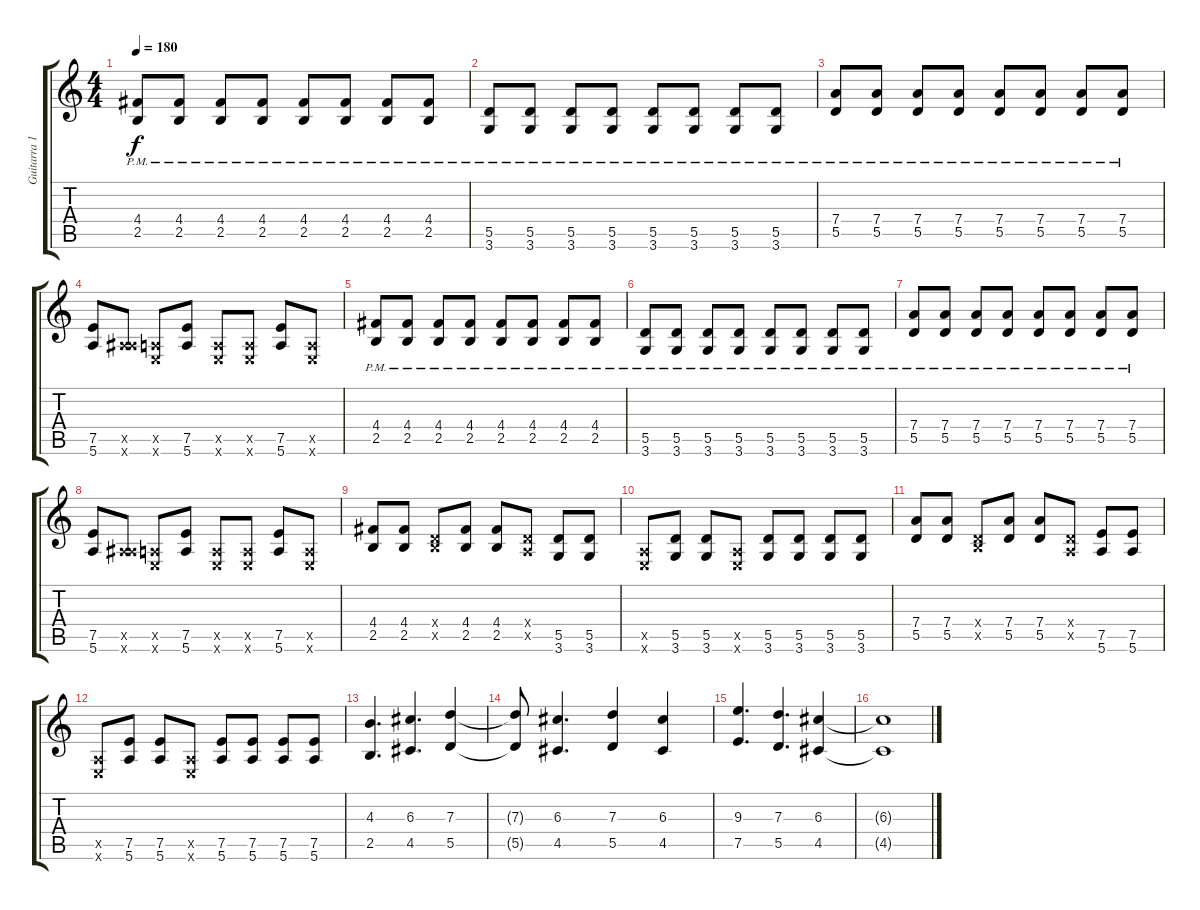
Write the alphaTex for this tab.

\track ("Guitarra 1" "Guitarra 1") {instrument distortionguitar}
\staff {score tabs}
\tuning (E4 B3 G3 D3 A2 E2) {hide}
\ts (4 4)
\tempo 180
\clef g2
\ks c
(4.4{pm} 2.5{pm}).8{dy f} (4.4{pm} 2.5{pm}).8 (4.4{pm} 2.5{pm}).8 (4.4{pm} 2.5{pm}).8 (4.4{pm} 2.5{pm}).8 (4.4{pm} 2.5{pm}).8 (4.4{pm} 2.5{pm}).8 (4.4{pm} 2.5{pm}).8 |
(5.5{pm} 3.6{pm}).8 (5.5{pm} 3.6{pm}).8 (5.5{pm} 3.6{pm}).8 (5.5{pm} 3.6{pm}).8 (5.5{pm} 3.6{pm}).8 (5.5{pm} 3.6{pm}).8 (5.5{pm} 3.6{pm}).8 (5.5{pm} 3.6{pm}).8 |
(7.4{pm} 5.5{pm}).8 (7.4{pm} 5.5{pm}).8 (7.4{pm} 5.5{pm}).8 (7.4{pm} 5.5{pm}).8 (7.4{pm} 5.5{pm}).8 (7.4{pm} 5.5{pm}).8 (7.4{pm} 5.5{pm}).8 (7.4{pm} 5.5{pm}).8 |
(7.5 5.6).8 (0.5{x} 6.6{x}).8 (0.5{x} 0.6{x}).8 (7.5 5.6).8 (0.5{x} 0.6{x}).8 (0.5{x} 0.6{x}).8 (7.5 5.6).8 (0.5{x} 0.6{x}).8 |
(4.4{pm} 2.5{pm}).8 (4.4{pm} 2.5{pm}).8 (4.4{pm} 2.5{pm}).8 (4.4{pm} 2.5{pm}).8 (4.4{pm} 2.5{pm}).8 (4.4{pm} 2.5{pm}).8 (4.4{pm} 2.5{pm}).8 (4.4{pm} 2.5{pm}).8 |
(5.5{pm} 3.6{pm}).8 (5.5{pm} 3.6{pm}).8 (5.5{pm} 3.6{pm}).8 (5.5{pm} 3.6{pm}).8 (5.5{pm} 3.6{pm}).8 (5.5{pm} 3.6{pm}).8 (5.5{pm} 3.6{pm}).8 (5.5{pm} 3.6{pm}).8 |
(7.4{pm} 5.5{pm}).8 (7.4{pm} 5.5{pm}).8 (7.4{pm} 5.5{pm}).8 (7.4{pm} 5.5{pm}).8 (7.4{pm} 5.5{pm}).8 (7.4{pm} 5.5{pm}).8 (7.4{pm} 5.5{pm}).8 (7.4{pm} 5.5{pm}).8 |
(7.5 5.6).8 (0.5{x} 6.6{x}).8 (0.5{x} 0.6{x}).8 (7.5 5.6).8 (0.5{x} 0.6{x}).8 (0.5{x} 0.6{x}).8 (7.5 5.6).8 (0.5{x} 0.6{x}).8 |
(4.4 2.5).8 (4.4 2.5).8 (0.4{x} 2.5{x}).8 (4.4 2.5).8 (4.4 2.5).8 (0.4{x} 0.5{x}).8 (5.5 3.6).8 (5.5 3.6).8 |
(0.5{x} 0.6{x}).8 (5.5 3.6).8 (5.5 3.6).8 (0.5{x} 0.6{x}).8 (5.5 3.6).8 (5.5 3.6).8 (5.5 3.6).8 (5.5 3.6).8 |
(7.4 5.5).8 (7.4 5.5).8 (0.4{x} 2.5{x}).8 (7.4 5.5).8 (7.4 5.5).8 (0.4{x} 0.5{x}).8 (7.5 5.6).8 (7.5 5.6).8 |
(0.5{x} 0.6{x}).8 (7.5 5.6).8 (7.5 5.6).8 (0.5{x} 0.6{x}).8 (7.5 5.6).8 (7.5 5.6).8 (7.5 5.6).8 (7.5 5.6).8 |
(4.3 2.5).4{d} (6.3 4.5).4{d} (7.3 5.5).4 |
(7.3{t} 5.5{t}).8 (6.3 4.5).4{d} (7.3 5.5).4 (6.3 4.5).4 |
(9.3 7.5).4{d} (7.3 5.5).4{d} (6.3 4.5).4 |
(6.3{t} 4.5{t}).1
